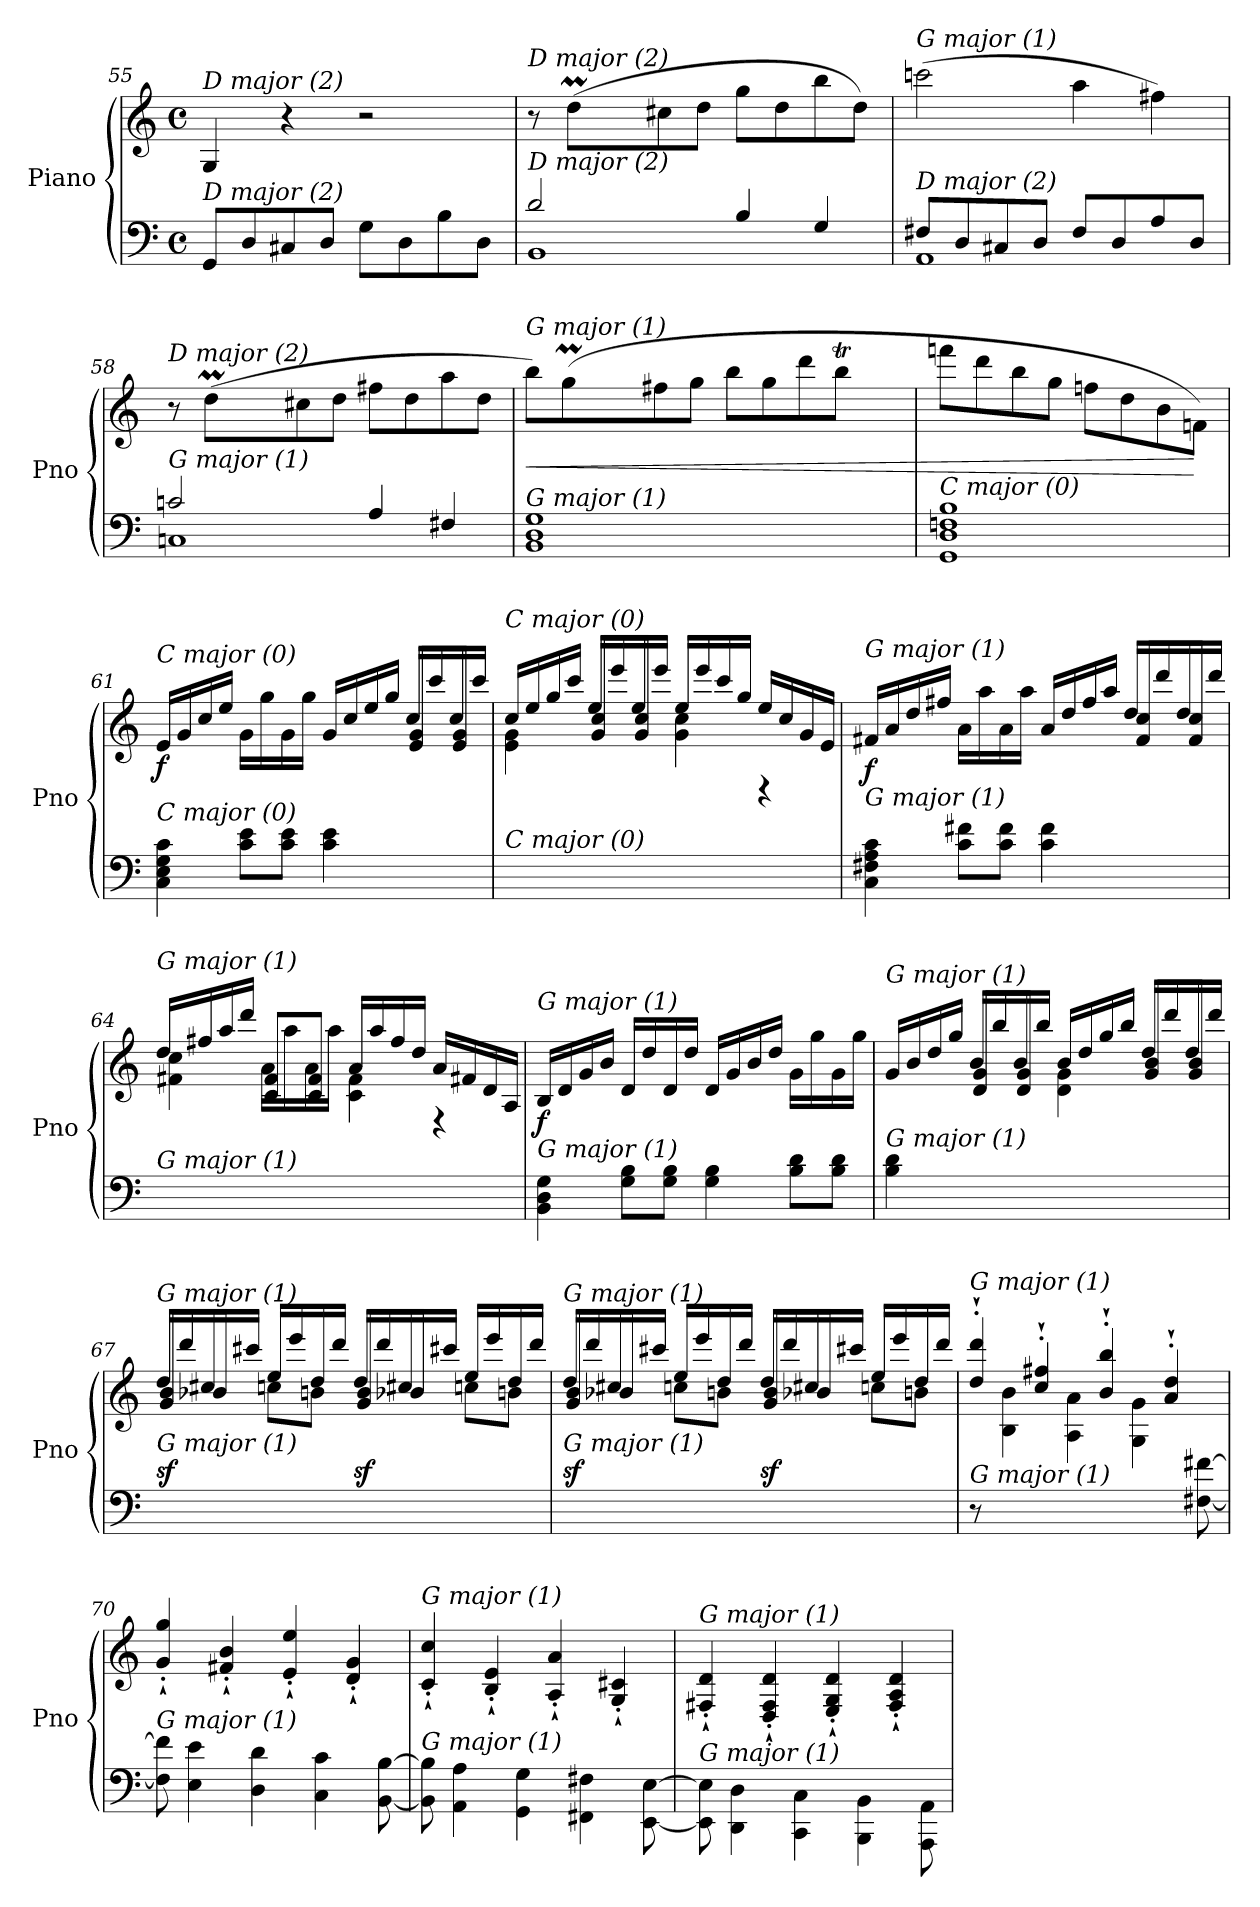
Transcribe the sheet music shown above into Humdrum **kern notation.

**kern	**kern	**dynam
*part1	*part1	*part1
*staff2	*staff1	*staff1/2
*I"Piano	*	*
*I'Pno	*	*
*clefF4	*clefG2	*
*k[]	*k[]	*
*M4/4	*M4/4	*
*met(c)	*met(c)	*
=55	=55	=55
!	!LO:TX:i:t=D major (2)	!
!LO:TX:i:t=D major (2)	!	!
8GG/L	4G/	.
8D/	.	.
8C#X/	4r	.
8D/J	.	.
8G\L	2r	.
8D\	.	.
8B\	.	.
8D\J	.	.
!!LO:PB:g=z
=56	=56	=56
*^	*^	*
*	*^	*	*	*
!	!	!	!LO:TX:i:t=D major (2)	!	!
!LO:TX:i:t=D major (2)	!	!	!	!	!
8ryy	2d/	1BB	8r	8ryy	.
8ryy	.	.	(>8ddM\L	32eeyy	.
.	.	.	.	32ddyy	.
.	.	.	.	32eeyy	.
.	.	.	.	32ddyy	.
2.ryy	.	.	8cc#X\	2.ryy	.
.	.	.	8dd\J	.	.
.	4B/	.	8gg\L	.	.
.	.	.	8dd\	.	.
.	4G/	.	8bb\	.	.
.	.	.	8dd\J)	.	.
*	*v	*v	*	*	*
*	*	*v	*v	*
=57	=57	=57	=57
!	!	!LO:TX:i:t=G major (1)	!
!LO:TX:i:t=D major (2)	!	!	!
8F#X/L	1AA	(2cccn\	.
8D/	.	.	.
8C#X/	.	.	.
8D/J	.	.	.
8F#/L	.	4aa\	.
8D/	.	.	.
8A/	.	4ff#X\)	.
8D/J	.	.	.
=58	=58	=58	=58
*	*^	*^	*
!	!	!	!LO:TX:i:t=D major (2)	!	!
!LO:TX:i:t=G major (1)	!	!	!	!	!
8ryy	2cn/	1Cn	8r	8ryy	.
8ryy	.	.	(>8ddM\L	32eeyy	.
.	.	.	.	32ddyy	.
.	.	.	.	32eeyy	.
.	.	.	.	32ddyy	.
2.ryy	.	.	8cc#X\	2.ryy	.
.	.	.	8dd\J	.	.
.	4A/	.	8ff#X\L	.	.
.	.	.	8dd\	.	.
.	4F#X/	.	8aa\	.	.
.	.	.	8dd\J	.	.
*	*v	*v	*	*	*
=59	=59	=59	=59	=59
!	!	!LO:TX:i:t=G major (1)	!	!
!LO:TX:i:t=G major (1)	!	!	!	!
!	!	!	!	!LO:HP:b
8ryy	1BB 1D 1G	8bb\L)	8ryy	<
8ryy	.	(>8ggM\	32aayy	.
.	.	.	32ggyy	.
.	.	.	32aayy	.
.	.	.	32ggyy	.
2ryy	.	8ff#X\	2ryy	.
.	.	8gg\J	.	.
.	.	8bb\L	.	.
.	.	8gg\	.	.
8ryy	.	8ddd\	8ryy	.
8ryy	.	8bbt\J	32cccyy	.
.	.	.	32bbyy	.
.	.	.	32cccyy	.
.	.	.	32bbyy	.
*v	*v	*	*	*
!!LO:LB:g=z
=60	=60	=60	=60
!	!LO:TX:i:t=C major (0)	!	!
!LO:TX:i:t=C major (0)	!	!	!
*	*v	*v	*
1GG 1D 1Fn 1B	8fffn\L	.
.	8ddd\	.
.	8bb\	.
.	8gg\J	.
.	8ffn\L	.
.	8dd\	.
.	8b\	.
.	8fn\J)	[
=61	=61	=61
*	*^	*
!	!LO:TX:i:t=C major (0)	!	!
!LO:TX:i:t=C major (0)	!	!	!
!	!	!	!LO:DY:b
4C\ 4E\ 4G\ 4c\	16e/LL	2.ryy	f
.	16g/	.	.
.	16cc/	.	.
.	16ee/JJ	.	.
8c\ 8e\L	16g\LL	.	.
.	16gg\	.	.
8c\ 8e\J	16g\	.	.
.	16gg\JJ	.	.
4c\ 4e\	16g/LL	.	.
.	16cc/	.	.
.	16ee/	.	.
.	16gg/JJ	.	.
4ryy	16cc/LL	8e/ 8g/L	.
.	16ccc/	.	.
.	16cc/	8e/ 8g/J	.
.	16ccc/JJ	.	.
=62	=62	=62	=62
!	!LO:TX:i:t=C major (0)	!	!
!LO:TX:i:t=C major (0)	!	!	!
2.ryy	16cc/LL	4e\ 4g\	.
.	16ee/	.	.
.	16gg/	.	.
.	16ccc/JJ	.	.
.	16ee/LL	8g/ 8cc/L	.
.	16eee/	.	.
.	16ee/	8g/ 8cc/J	.
.	16eee/JJ	.	.
.	16ee/LL	4g\ 4cc\	.
.	16eee/	.	.
.	16ccc/	.	.
.	16gg/JJ	.	.
4rff	16ee/LL	4ryy	.
.	16cc/	.	.
.	16g/	.	.
.	16e/JJ	.	.
!!LO:LB:g=z	!!
=63	=63	=63	=63
!	!LO:TX:i:t=G major (1)	!	!
!LO:TX:i:t=G major (1)	!	!	!
!	!	!	!LO:DY:b
4C\ 4F#X\ 4A\ 4c\	16f#X/LL	2.ryy	f
.	16a/	.	.
.	16dd/	.	.
.	16ff#X/JJ	.	.
8c\ 8f#X\L	16a\LL	.	.
.	16aa\	.	.
8c\ 8f#\J	16a\	.	.
.	16aa\JJ	.	.
4c\ 4f#\	16a/LL	.	.
.	16dd/	.	.
.	16ff#/	.	.
.	16aa/JJ	.	.
4ryy	16dd/LL	8f#/ 8cc/L	.
.	16ddd/	.	.
.	16dd/	8f#/ 8cc/J	.
.	16ddd/JJ	.	.
=64	=64	=64	=64
!	!LO:TX:i:t=G major (1)	!	!
!LO:TX:i:t=G major (1)	!	!	!
2.ryy	16dd/LL	4f#X\ 4cc\	.
.	16ff#X/	.	.
.	16aa/	.	.
.	16ddd/JJ	.	.
.	16a\LL	8c/ 8f#/L	.
.	16aa\	.	.
.	16a\	8c/ 8f#/J	.
.	16aa\JJ	.	.
.	16a/LL	4c\ 4f#\	.
.	16aa/	.	.
.	16ff#/	.	.
.	16dd/JJ	.	.
4rdd	16a/LL	4ryy	.
.	16f#X/	.	.
.	16d/	.	.
.	16A/JJ	.	.
*	*v	*v	*
!!LO:LB:g=z
=65	=65	=65
!	!LO:TX:i:t=G major (1)	!
!LO:TX:i:t=G major (1)	!	!
!	!	!LO:DY:b
4BB\ 4D\ 4G\	16B/LL	f
.	16d/	.
.	16g/	.
.	16b/JJ	.
8G\ 8B\L	16d/LL	.
.	16dd/	.
8G\ 8B\J	16d/	.
.	16dd/JJ	.
4G\ 4B\	16d/LL	.
.	16g/	.
.	16b/	.
.	16dd/JJ	.
8B\ 8d\L	16g\LL	.
.	16gg\	.
8B\ 8d\J	16g\	.
.	16gg\JJ	.
=66	=66	=66
*	*^	*
!	!LO:TX:i:t=G major (1)	!	!
!LO:TX:i:t=G major (1)	!	!	!
4B\ 4d\	16g/LL	4ryy	.
.	16b/	.	.
.	16dd/	.	.
.	16gg/JJ	.	.
2.ryy	16b/LL	8d/ 8g/L	.
.	16bb/	.	.
.	16b/	8d/ 8g/J	.
.	16bb/JJ	.	.
.	16b/LL	4d\ 4g\	.
.	16dd/	.	.
.	16gg/	.	.
.	16bb/JJ	.	.
.	16dd/LL	8g/ 8b/L	.
.	16ddd/	.	.
.	16dd/	8g/ 8b/J	.
.	16ddd/JJ	.	.
!!LO:LB:g=z	!!
=67	=67	=67	=67
!	!LO:TX:i:t=G major (1)	!	!
!LO:TX:i:t=G major (1)	!	!	!
!	!	!	!LO:DY:a=2
2ryy	16dd/LL	8g/ 8b/L	sf
.	16ddd/	.	.
.	16cc#X/	8b-Xi/J	.
.	16ccc#X/JJ	.	.
.	16ee/LL	8ccn\L	.
.	16eee/	.	.
.	16dd/	8b\J	.
.	16ddd/JJ	.	.
!	!	!	!LO:DY:a=2
2ryy	16dd/LL	8g/ 8b/L	sf
.	16ddd/	.	.
.	16cc#X/	8b-Xi/J	.
.	16ccc#X/JJ	.	.
.	16ee/LL	8ccn\L	.
.	16eee/	.	.
.	16dd/	8b\J	.
.	16ddd/JJ	.	.
=68	=68	=68	=68
!	!LO:TX:i:t=G major (1)	!	!
!LO:TX:i:t=G major (1)	!	!	!
!	!	!	!LO:DY:a=2
2ryy	16dd/LL	8g/ 8b/L	sf
.	16ddd/	.	.
.	16cc#X/	8b-Xi/J	.
.	16ccc#X/JJ	.	.
.	16ee/LL	8ccn\L	.
.	16eee/	.	.
.	16dd/	8b\J	.
.	16ddd/JJ	.	.
!	!	!	!LO:DY:a=2
2ryy	16dd/LL	8g/ 8b/L	sf
.	16ddd/	.	.
.	16cc#X/	8b-Xi/J	.
.	16ccc#X/JJ	.	.
.	16ee/LL	8ccn\L	.
.	16eee/	.	.
.	16dd/	8b\J	.
.	16ddd/JJ	.	.
=69	=69	=69	=69
!	!LO:TX:i:t=G major (1)	!	!
!LO:TX:i:t=G major (1)	!	!	!
8r	4dd/`' 4ddd/`'	8ryy	.
2.ryy	.	4B\ 4b\	.
.	4cc/`' 4ff#X/`'	.	.
.	.	4A\ 4a\	.
.	4b/`' 4bb/`'	.	.
.	.	4G\ 4g\	.
.	4a/`' 4dd/`'	.	.
[8F#X\ [8f#X\	.	8ryy	.
!!LO:LB:g=z
=70	=70	=70	=70
!	!LO:TX:i:t=G major (1)	!	!
!LO:TX:i:t=G major (1)	!	!	!
*	*v	*v	*
8F#\] 8f#\]	4g/`' 4gg/`'	.
4E\ 4e\	.	.
.	4f#X/`' 4b/`'	.
4D\ 4d\	.	.
.	4e/`' 4ee/`'	.
4C\ 4c\	.	.
.	4d/`' 4g/`'	.
[8BB\ [8B\	.	.
=71	=71	=71
!	!LO:TX:i:t=G major (1)	!
!LO:TX:i:t=G major (1)	!	!
8BB\] 8B\]	4c/`' 4cc/`'	.
4AA\ 4A\	.	.
.	4B/`' 4e/`'	.
4GG\ 4G\	.	.
.	4A/`' 4a/`'	.
4FF#X\ 4F#X\	.	.
.	4G/`' 4c#X/`'	.
[8EE\ [8E\	.	.
=72	=72	=72
!	!LO:TX:i:t=G major (1)	!
!LO:TX:i:t=G major (1)	!	!
8EE\] 8E\]	4F#X/`' 4d/`'	.
4DD\ 4D\	.	.
.	4D/`' 4F#/`' 4d/`'	.
4CC\ 4C\	.	.
.	4E/`' 4G/`' 4d/`'	.
4BBB\ 4BB\	.	.
.	4F#/`' 4A/`' 4d/`'	.
8AAA\ 8AA\	.	.
=	=	=
*-	*-	*-
